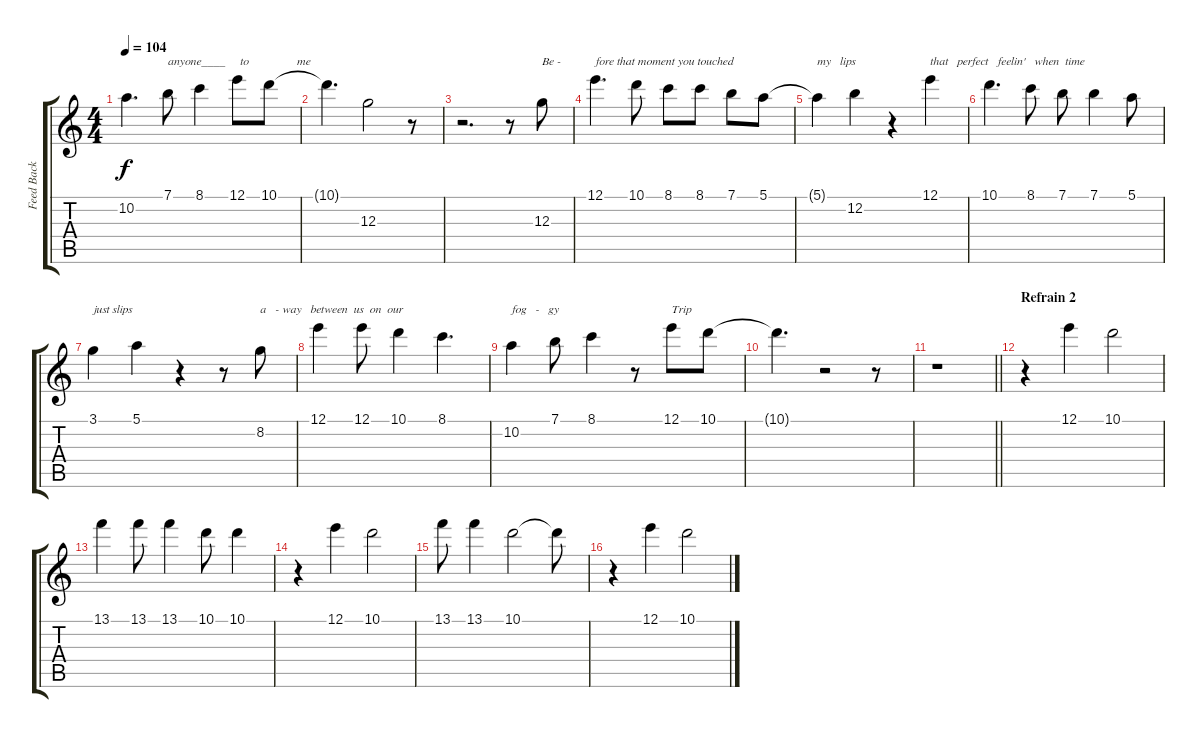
\track ("Feed Back /idem guitare" "Feed Back ") {instrument guitarharmonics}
\staff {score tabs}
\tuning (E4 B3 G3 D3 A2 E2) {hide}
\ts (4 4)
\tempo 104
\clef g2
\ks c
10.2{t}.4{d dy f} 7.1.8{txt "anyone____     to                me"} 8.1.4 12.1.8 10.1.8 |
10.1{t}.4{d} 12.3.2 r.8 |
r.2{d} r.8 12.3.8{txt "Be - "} |
12.1.4{d txt "fore that moment you touched"} 10.1.8 8.1.8 8.1.8 7.1.8 5.1.8 |
5.1{t}.4{txt "my   lips"} 12.2.4 r.4 12.1.4{txt "that   perfect   feelin'   when  time"} |
10.1.4{d} 8.1.8 7.1.8 7.1.4 5.1.8 |
3.1.4{txt "just slips"} 5.1.4 r.4 r.8 8.2.8{txt "a   - way   between  us  on  our"} |
12.1.4 12.1.8 10.1.4 8.1.4{d} |
10.2.4{txt "fog   -   gy "} 7.1.8 8.1.4 r.8 12.1.8{txt "Trip"} 10.1.8 |
10.1{t}.4{d} r.2 r.8 |
\barLineRight lightlight
r.1 |
\section ("" "Refrain 2")
r.4 12.1.4 10.1.2 |
13.1.4 13.1.8 13.1.4 10.1.8 10.1.4 |
r.4 12.1.4 10.1.2 |
13.1.8 13.1.4 10.1.2 10.1{t}.8 |
r.4 12.1.4 10.1.2
